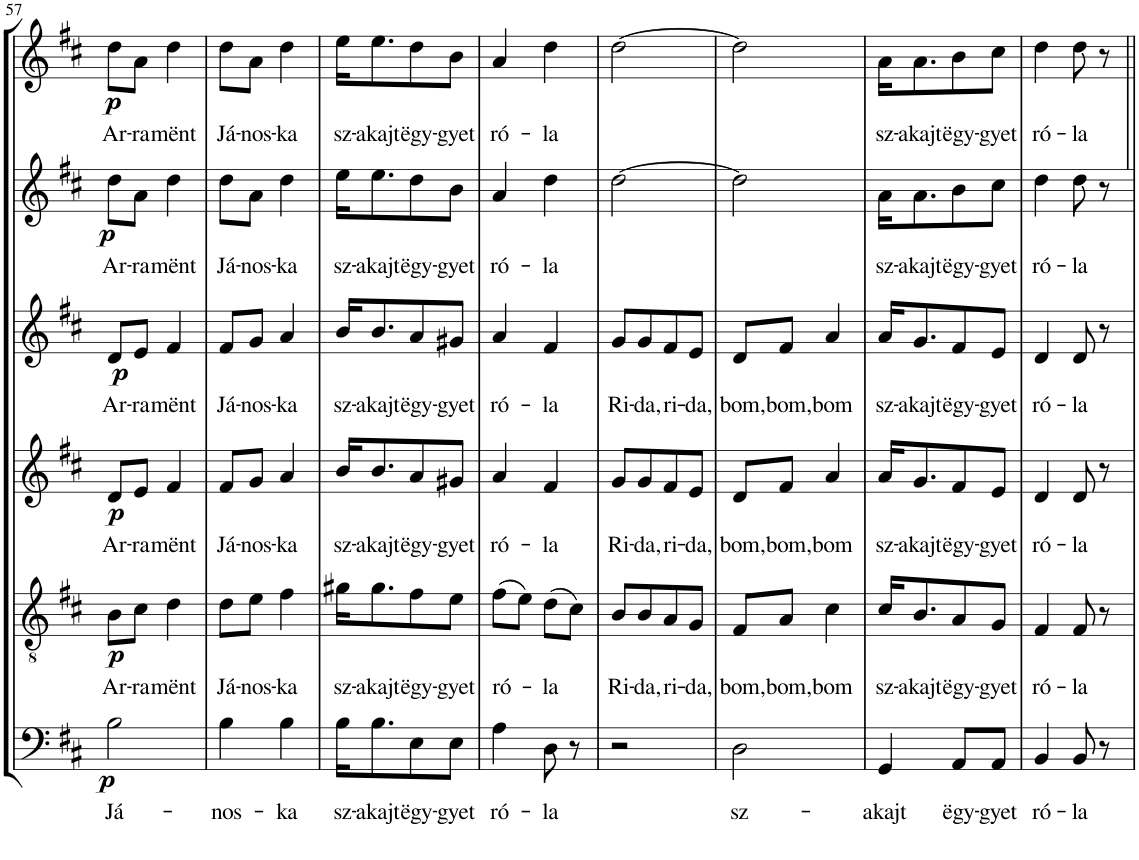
**kern	**text	**dynam	**kern	**text	**dynam	**kern	**text	**dynam	**kern	**text	**dynam	**kern	**text	**dynam	**kern	**text	**dynam
*part6	*part6	*part6	*part5	*part5	*part5	*part4	*part4	*part4	*part3	*part3	*part3	*part2	*part2	*part2	*part1	*part1	*part1
*staff6	*staff6	*staff6	*staff5	*staff5	*staff5	*staff4	*staff4	*staff4	*staff3	*staff3	*staff3	*staff2	*staff2	*staff2	*staff1	*staff1	*staff1
*I"Bassi	*	*	*I"Tenori	*	*	*I"Contralti II	*	*	*I"Contralti I	*	*	*I"Soprani II	*	*	*I"Soprani I	*	*
!!LO:PB:g=z
*clefF4	*	*	*clefGv2	*	*	*clefG2	*	*	*clefG2	*	*	*clefG2	*	*	*clefG2	*	*
*	*	*	*	*	*	*	*	*	*	*	*	*Trd1c2	*	*	*Trd1c2	*	*
*k[f#c#]	*	*	*k[f#c#]	*	*	*k[f#c#]	*	*	*k[f#c#]	*	*	*k[f#c#]	*	*	*k[f#c#]	*	*
*D:	*	*	*D:	*	*	*D:	*	*	*D:	*	*	*D:	*	*	*D:	*	*
*M2/4	*	*	*M2/4	*	*	*M2/4	*	*	*M2/4	*	*	*M2/4	*	*	*M2/4	*	*
=57	=57	=57	=57	=57	=57	=57	=57	=57	=57	=57	=57	=57	=57	=57	=57	=57	=57
!	!LO:LY:b	!LO:DY:b	!	!LO:LY:b	!LO:DY:b	!	!LO:LY:b	!LO:DY:b	!	!LO:LY:b	!LO:DY:b	!	!LO:LY:b	!LO:DY:b	!	!LO:LY:b	!LO:DY:b
2B\	Já-	p	8B\L	Ar-	p	8d/L	Ar-	p	8d/L	Ar-	p	8dd\L	Ar-	p	8dd\L	Ar-	p
!	!	!	!	!LO:LY:b	!	!	!LO:LY:b	!	!	!LO:LY:b	!	!	!LO:LY:b	!	!	!LO:LY:b	!
.	.	.	8c#\J	-ra	.	8e/J	-ra	.	8e/J	-ra	.	8a\J	-ra	.	8a\J	-ra	.
!	!	!	!	!LO:LY:b	!	!	!LO:LY:b	!	!	!LO:LY:b	!	!	!LO:LY:b	!	!	!LO:LY:b	!
.	.	.	4d\	mënt	.	4f#/	mënt	.	4f#/	mënt	.	4dd\	mënt	.	4dd\	mënt	.
=58	=58	=58	=58	=58	=58	=58	=58	=58	=58	=58	=58	=58	=58	=58	=58	=58	=58
!	!LO:LY:b	!	!	!LO:LY:b	!	!	!LO:LY:b	!	!	!LO:LY:b	!	!	!LO:LY:b	!	!	!LO:LY:b	!
4B\	-nos-	.	8d\L	Já-	.	8f#/L	Já-	.	8f#/L	Já-	.	8dd\L	Já-	.	8dd\L	Já-	.
!	!	!	!	!LO:LY:b	!	!	!LO:LY:b	!	!	!LO:LY:b	!	!	!LO:LY:b	!	!	!LO:LY:b	!
.	.	.	8e\J	-nos-	.	8g/J	-nos-	.	8g/J	-nos-	.	8a\J	-nos-	.	8a\J	-nos-	.
!	!LO:LY:b	!	!	!LO:LY:b	!	!	!LO:LY:b	!	!	!LO:LY:b	!	!	!LO:LY:b	!	!	!LO:LY:b	!
4B\	-ka	.	4f#\	-ka	.	4a/	-ka	.	4a/	-ka	.	4dd\	-ka	.	4dd\	-ka	.
=59	=59	=59	=59	=59	=59	=59	=59	=59	=59	=59	=59	=59	=59	=59	=59	=59	=59
!	!LO:LY:b	!	!	!LO:LY:b	!	!	!LO:LY:b	!	!	!LO:LY:b	!	!	!LO:LY:b	!	!	!LO:LY:b	!
16B\KL	sz-	.	16g#X\KL	sz-	.	16b/KL	sz-	.	16b/KL	sz-	.	16ee\KL	sz-	.	16ee\KL	sz-	.
!	!LO:LY:b	!	!	!LO:LY:b	!	!	!LO:LY:b	!	!	!LO:LY:b	!	!	!LO:LY:b	!	!	!LO:LY:b	!
8.B\	-akajt	.	8.g#\	-akajt	.	8.b/	-akajt	.	8.b/	-akajt	.	8.ee\	-akajt	.	8.ee\	-akajt	.
!	!LO:LY:b	!	!	!LO:LY:b	!	!	!LO:LY:b	!	!	!LO:LY:b	!	!	!LO:LY:b	!	!	!LO:LY:b	!
8E\	ëgy-	.	8f#\	ëgy-	.	8a/	ëgy-	.	8a/	ëgy-	.	8dd\	ëgy-	.	8dd\	ëgy-	.
!	!LO:LY:b	!	!	!LO:LY:b	!	!	!LO:LY:b	!	!	!LO:LY:b	!	!	!LO:LY:b	!	!	!LO:LY:b	!
8E\J	-gyet	.	8e\J	-gyet	.	8g#X/J	-gyet	.	8g#X/J	-gyet	.	8b\J	-gyet	.	8b\J	-gyet	.
=60	=60	=60	=60	=60	=60	=60	=60	=60	=60	=60	=60	=60	=60	=60	=60	=60	=60
!	!LO:LY:b	!	!	!LO:LY:b	!	!	!LO:LY:b	!	!	!LO:LY:b	!	!	!LO:LY:b	!	!	!LO:LY:b	!
4A\	ró-	.	(8f#\L	ró-	.	4a/	ró-	.	4a/	ró-	.	4a/	ró-	.	4a/	ró-	.
.	.	.	8e\J)	.	.	.	.	.	.	.	.	.	.	.	.	.	.
!	!LO:LY:b	!	!	!LO:LY:b	!	!	!LO:LY:b	!	!	!LO:LY:b	!	!	!LO:LY:b	!	!	!LO:LY:b	!
8D\	-la	.	(8d\L	-la	.	4f#/	-la	.	4f#/	-la	.	4dd\	-la	.	4dd\	-la	.
8r	.	.	8c#\J)	.	.	.	.	.	.	.	.	.	.	.	.	.	.
=61	=61	=61	=61	=61	=61	=61	=61	=61	=61	=61	=61	=61	=61	=61	=61	=61	=61
!	!	!	!	!LO:LY:b	!	!	!LO:LY:b	!	!	!LO:LY:b	!	!	!	!	!	!	!
2r	.	.	8B/L	Ri-	.	8g/L	Ri-	.	8g/L	Ri-	.	[2dd\	.	.	[2dd\	.	.
!	!	!	!	!LO:LY:b	!	!	!LO:LY:b	!	!	!LO:LY:b	!	!	!	!	!	!	!
.	.	.	8B/	-da,	.	8g/	-da,	.	8g/	-da,	.	.	.	.	.	.	.
!	!	!	!	!LO:LY:b	!	!	!LO:LY:b	!	!	!LO:LY:b	!	!	!	!	!	!	!
.	.	.	8A/	ri-	.	8f#/	ri-	.	8f#/	ri-	.	.	.	.	.	.	.
!	!	!	!	!LO:LY:b	!	!	!LO:LY:b	!	!	!LO:LY:b	!	!	!	!	!	!	!
.	.	.	8G/J	-da,	.	8e/J	-da,	.	8e/J	-da,	.	.	.	.	.	.	.
=62	=62	=62	=62	=62	=62	=62	=62	=62	=62	=62	=62	=62	=62	=62	=62	=62	=62
!	!LO:LY:b	!	!	!LO:LY:b	!	!	!LO:LY:b	!	!	!LO:LY:b	!	!	!	!	!	!	!
2D\	sz-	.	8F#/L	bom,	.	8d/L	bom,	.	8d/L	bom,	.	2dd\]	.	.	2dd\]	.	.
!	!	!	!	!LO:LY:b	!	!	!LO:LY:b	!	!	!LO:LY:b	!	!	!	!	!	!	!
.	.	.	8A/J	bom,	.	8f#/J	bom,	.	8f#/J	bom,	.	.	.	.	.	.	.
!	!	!	!	!LO:LY:b	!	!	!LO:LY:b	!	!	!LO:LY:b	!	!	!	!	!	!	!
.	.	.	4c#\	bom	.	4a/	bom	.	4a/	bom	.	.	.	.	.	.	.
=63	=63	=63	=63	=63	=63	=63	=63	=63	=63	=63	=63	=63	=63	=63	=63	=63	=63
!	!LO:LY:b	!	!	!LO:LY:b	!	!	!LO:LY:b	!	!	!LO:LY:b	!	!	!LO:LY:b	!	!	!LO:LY:b	!
4GG/	-akajt	.	16c#/KL	sz-	.	16a/KL	sz-	.	16a/KL	sz-	.	16a\KL	sz-	.	16a\KL	sz-	.
!	!	!	!	!LO:LY:b	!	!	!LO:LY:b	!	!	!LO:LY:b	!	!	!LO:LY:b	!	!	!LO:LY:b	!
.	.	.	8.B/	-akajt	.	8.g/	-akajt	.	8.g/	-akajt	.	8.a\	-akajt	.	8.a\	-akajt	.
!	!LO:LY:b	!	!	!LO:LY:b	!	!	!LO:LY:b	!	!	!LO:LY:b	!	!	!LO:LY:b	!	!	!LO:LY:b	!
8AA/L	ëgy-	.	8A/	ëgy-	.	8f#/	ëgy-	.	8f#/	ëgy-	.	8b\	ëgy-	.	8b\	ëgy-	.
!	!LO:LY:b	!	!	!LO:LY:b	!	!	!LO:LY:b	!	!	!LO:LY:b	!	!	!LO:LY:b	!	!	!LO:LY:b	!
8AA/J	-gyet	.	8G/J	-gyet	.	8e/J	-gyet	.	8e/J	-gyet	.	8cc#\J	-gyet	.	8cc#\J	-gyet	.
=64	=64	=64	=64	=64	=64	=64	=64	=64	=64	=64	=64	=64	=64	=64	=64	=64	=64
!	!LO:LY:b	!	!	!LO:LY:b	!	!	!LO:LY:b	!	!	!LO:LY:b	!	!	!LO:LY:b	!	!	!LO:LY:b	!
4BB/	ró-	.	4F#/	ró-	.	4d/	ró-	.	4d/	ró-	.	4dd\	ró-	.	4dd\	ró-	.
!	!LO:LY:b	!	!	!LO:LY:b	!	!	!LO:LY:b	!	!	!LO:LY:b	!	!	!LO:LY:b	!	!	!LO:LY:b	!
8BB/	-la	.	8F#/	-la	.	8d/	-la	.	8d/	-la	.	8dd\	-la	.	8dd\	-la	.
8r	.	.	8r	.	.	8r	.	.	8r	.	.	8r	.	.	8r	.	.
=||	=||	=||	=||	=||	=||	=||	=||	=||	=||	=||	=||	=||	=||	=||	=||	=||	=||
*-	*-	*-	*-	*-	*-	*-	*-	*-	*-	*-	*-	*-	*-	*-	*-	*-	*-
